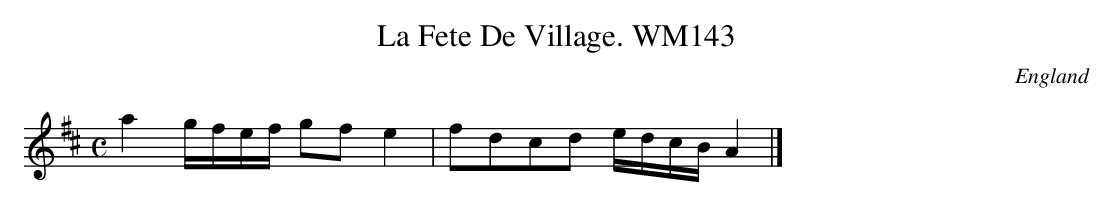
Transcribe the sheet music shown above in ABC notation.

X:1
T:La Fete De Village. WM143
M:C
L:1/16
O:England
K:D
a4gfef g2f2e4|f2d2c2d2 edcBA4|]
